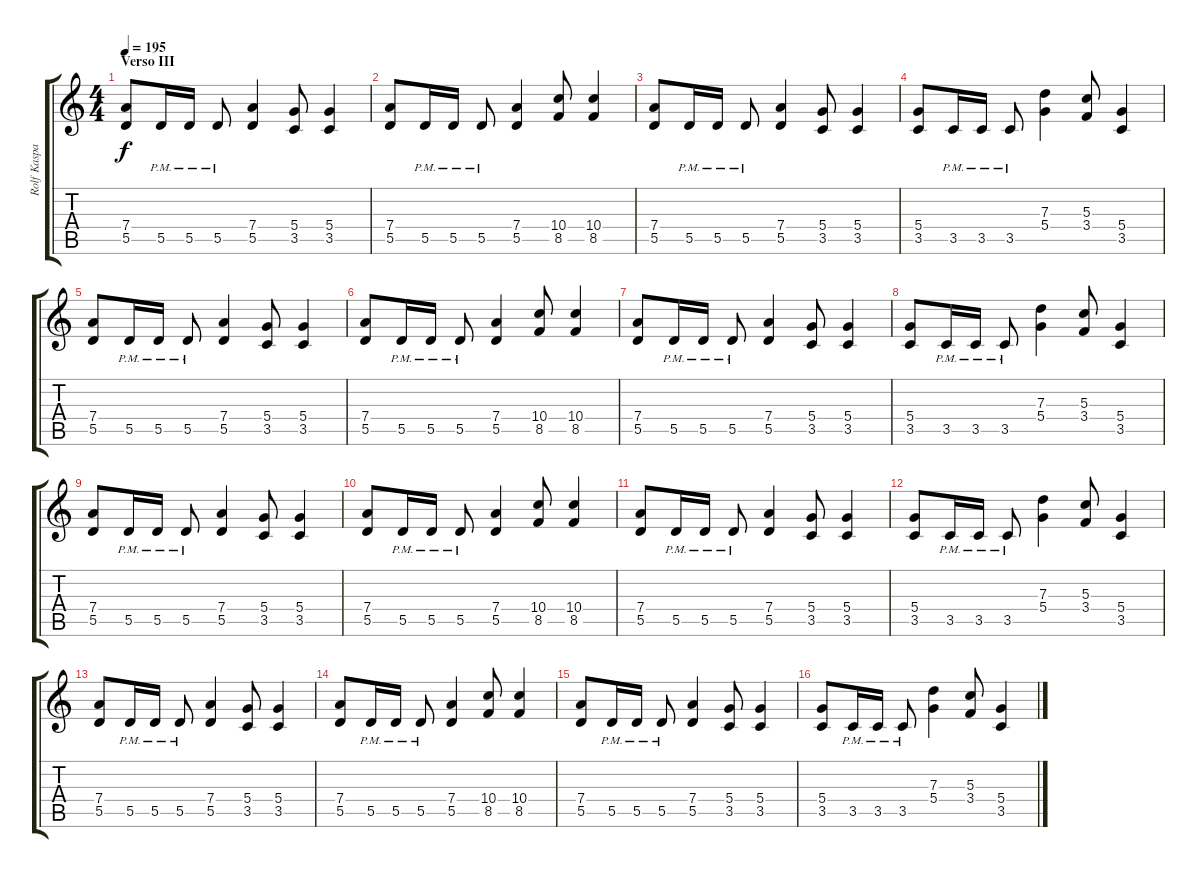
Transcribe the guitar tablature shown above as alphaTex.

\track ("Rolf Kasparek (Solista)" "Rolf Kaspa") {instrument overdrivenguitar}
\staff {score tabs}
\tuning (E4 B3 G3 D3 A2 E2) {hide}
\ts (4 4)
\section ("" "Verso III")
\tempo 195
\clef g2
\ks c
(7.4 5.5).8{dy f} 5.5{pm}.16 5.5{pm}.16 5.5{pm}.8 (7.4 5.5).4 (5.4 3.5).8 (5.4 3.5).4 |
(7.4 5.5).8 5.5{pm}.16 5.5{pm}.16 5.5{pm}.8 (7.4 5.5).4 (10.4 8.5).8 (10.4 8.5).4 |
(7.4 5.5).8 5.5{pm}.16 5.5{pm}.16 5.5{pm}.8 (7.4 5.5).4 (5.4 3.5).8 (5.4 3.5).4 |
(5.4 3.5).8 3.5{pm}.16 3.5{pm}.16 3.5{pm}.8 (7.3 5.4).4 (5.3 3.4).8 (5.4 3.5).4 |
(7.4 5.5).8 5.5{pm}.16 5.5{pm}.16 5.5{pm}.8 (7.4 5.5).4 (5.4 3.5).8 (5.4 3.5).4 |
(7.4 5.5).8 5.5{pm}.16 5.5{pm}.16 5.5{pm}.8 (7.4 5.5).4 (10.4 8.5).8 (10.4 8.5).4 |
(7.4 5.5).8 5.5{pm}.16 5.5{pm}.16 5.5{pm}.8 (7.4 5.5).4 (5.4 3.5).8 (5.4 3.5).4 |
(5.4 3.5).8 3.5{pm}.16 3.5{pm}.16 3.5{pm}.8 (7.3 5.4).4 (5.3 3.4).8 (5.4 3.5).4 |
(7.4 5.5).8 5.5{pm}.16 5.5{pm}.16 5.5{pm}.8 (7.4 5.5).4 (5.4 3.5).8 (5.4 3.5).4 |
(7.4 5.5).8 5.5{pm}.16 5.5{pm}.16 5.5{pm}.8 (7.4 5.5).4 (10.4 8.5).8 (10.4 8.5).4 |
(7.4 5.5).8 5.5{pm}.16 5.5{pm}.16 5.5{pm}.8 (7.4 5.5).4 (5.4 3.5).8 (5.4 3.5).4 |
(5.4 3.5).8 3.5{pm}.16 3.5{pm}.16 3.5{pm}.8 (7.3 5.4).4 (5.3 3.4).8 (5.4 3.5).4 |
(7.4 5.5).8 5.5{pm}.16 5.5{pm}.16 5.5{pm}.8 (7.4 5.5).4 (5.4 3.5).8 (5.4 3.5).4 |
(7.4 5.5).8 5.5{pm}.16 5.5{pm}.16 5.5{pm}.8 (7.4 5.5).4 (10.4 8.5).8 (10.4 8.5).4 |
(7.4 5.5).8 5.5{pm}.16 5.5{pm}.16 5.5{pm}.8 (7.4 5.5).4 (5.4 3.5).8 (5.4 3.5).4 |
(5.4 3.5).8 3.5{pm}.16 3.5{pm}.16 3.5{pm}.8 (7.3 5.4).4 (5.3 3.4).8 (5.4 3.5).4
